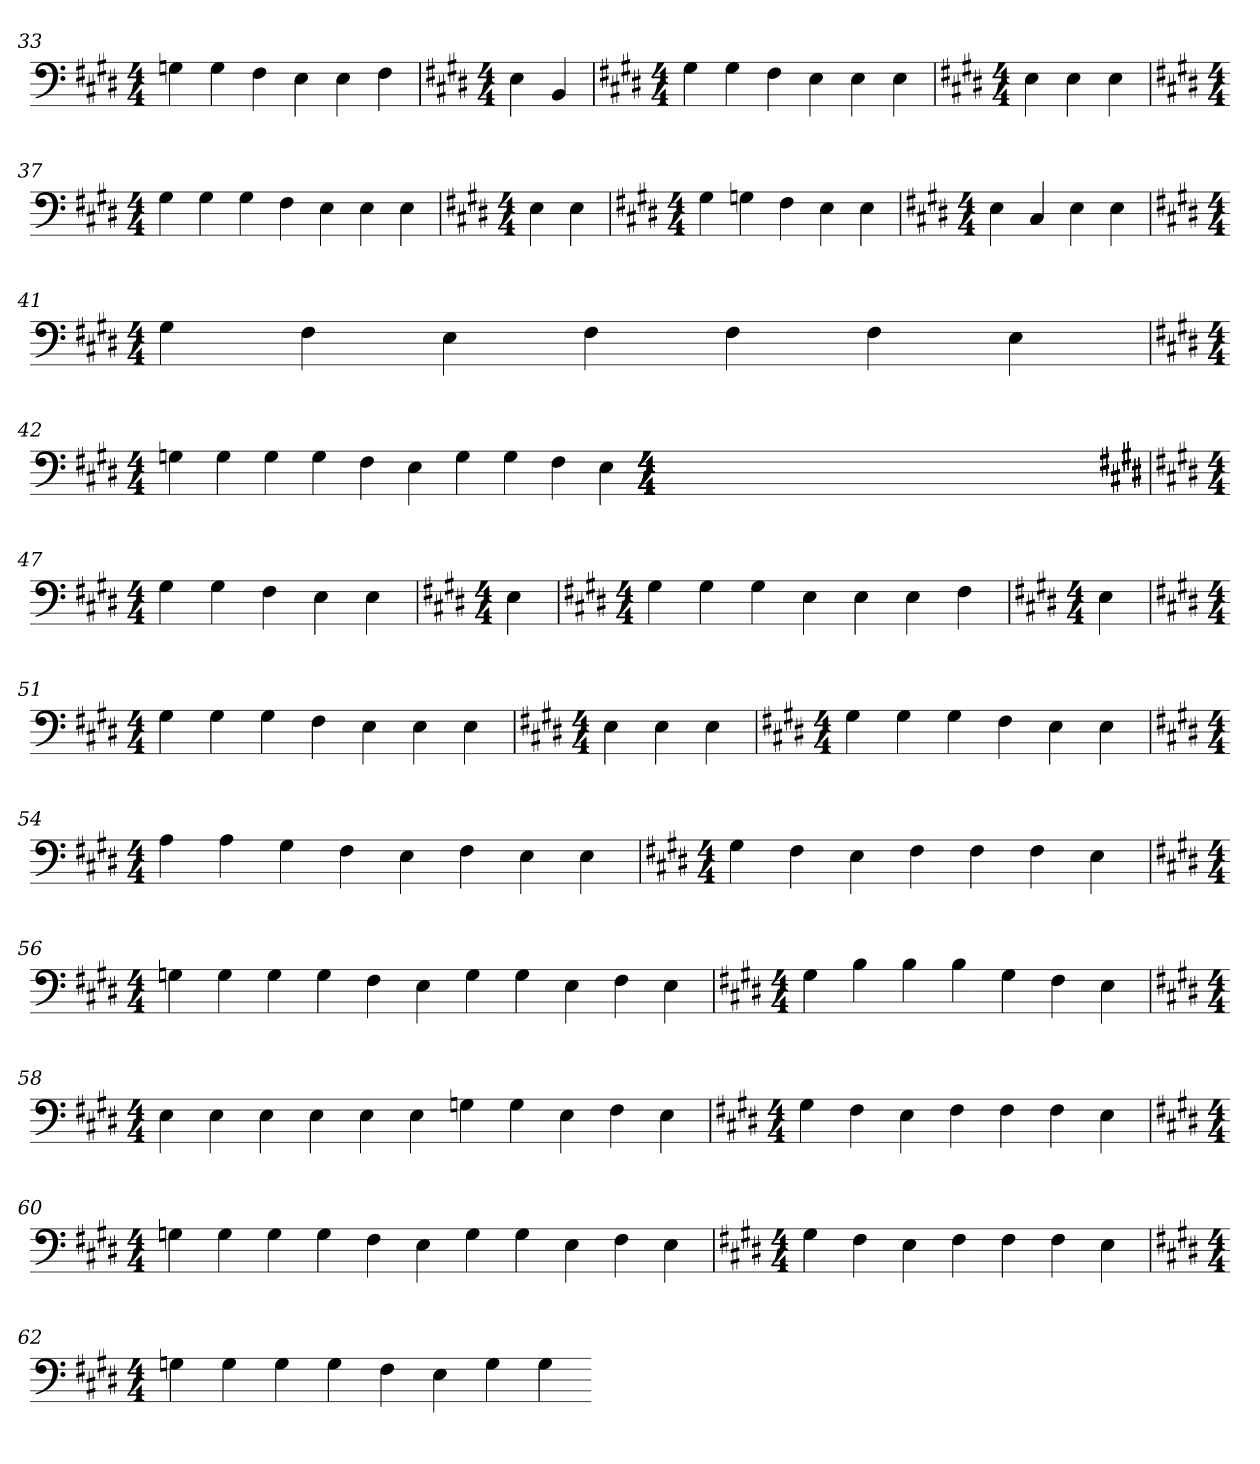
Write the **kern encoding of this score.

**kern
*part1
*staff1
*k[f#c#g#d#]
*E:
*M4/4
=33
*k[f#c#g#d#]
*E:
*M4/4
4Gn
4G
4F#
4E
4E
4F#
=34
*k[f#c#g#d#]
*E:
*M4/4
4E
4BB
=35
*k[f#c#g#d#]
*E:
*M4/4
4G#
4G#
4F#
4E
4E
4E
=36
*k[f#c#g#d#]
*E:
*M4/4
4E
4E
4E
=37
*k[f#c#g#d#]
*E:
*M4/4
4G#
4G#
4G#
4F#
4E
4E
4E
=38
*k[f#c#g#d#]
*E:
*M4/4
4E
4E
=39
*k[f#c#g#d#]
*E:
*M4/4
4G#
4Gn
4F#
4E
4E
=40
*k[f#c#g#d#]
*E:
*M4/4
4E
4C#
4E
4E
=41
*k[f#c#g#d#]
*E:
*M4/4
4G#
4F#
4E
4F#
4F#
4F#
4E
=42
*k[f#c#g#d#]
*E:
*M4/4
4Gn
4G
4G
4G
4F#
4E
4G
4G
4F#
4E
*k[f#c#g#d#]
*E:
*M4/4
*k[f#c#g#d#]
*E:
*M4/4
*k[f#c#g#d#]
*E:
*M4/4
*k[f#c#g#d#]
*E:
*M4/4
=47
*k[f#c#g#d#]
*E:
*M4/4
4G#
4G#
4F#
4E
4E
=48
*k[f#c#g#d#]
*E:
*M4/4
4E
=49
*k[f#c#g#d#]
*E:
*M4/4
4G#
4G#
4G#
4E
4E
4E
4F#
=50
*k[f#c#g#d#]
*E:
*M4/4
4E
=51
*k[f#c#g#d#]
*E:
*M4/4
4G#
4G#
4G#
4F#
4E
4E
4E
=52
*k[f#c#g#d#]
*E:
*M4/4
4E
4E
4E
=53
*k[f#c#g#d#]
*E:
*M4/4
4G#
4G#
4G#
4F#
4E
4E
=54
*k[f#c#g#d#]
*E:
*M4/4
4A
4A
4G#
4F#
4E
4F#
4E
4E
=55
*k[f#c#g#d#]
*E:
*M4/4
4G#
4F#
4E
4F#
4F#
4F#
4E
=56
*k[f#c#g#d#]
*E:
*M4/4
4Gn
4G
4G
4G
4F#
4E
4G
4G
4E
4F#
4E
=57
*k[f#c#g#d#]
*E:
*M4/4
4G#
4B
4B
4B
4G#
4F#
4E
=58
*k[f#c#g#d#]
*E:
*M4/4
4E
4E
4E
4E
4E
4E
4Gn
4G
4E
4F#
4E
=59
*k[f#c#g#d#]
*E:
*M4/4
4G#
4F#
4E
4F#
4F#
4F#
4E
=60
*k[f#c#g#d#]
*E:
*M4/4
4Gn
4G
4G
4G
4F#
4E
4G
4G
4E
4F#
4E
=61
*k[f#c#g#d#]
*E:
*M4/4
4G#
4F#
4E
4F#
4F#
4F#
4E
=62
*k[f#c#g#d#]
*E:
*M4/4
4Gn
4G
4G
4G
4F#
4E
4G
4G
=-
*-
